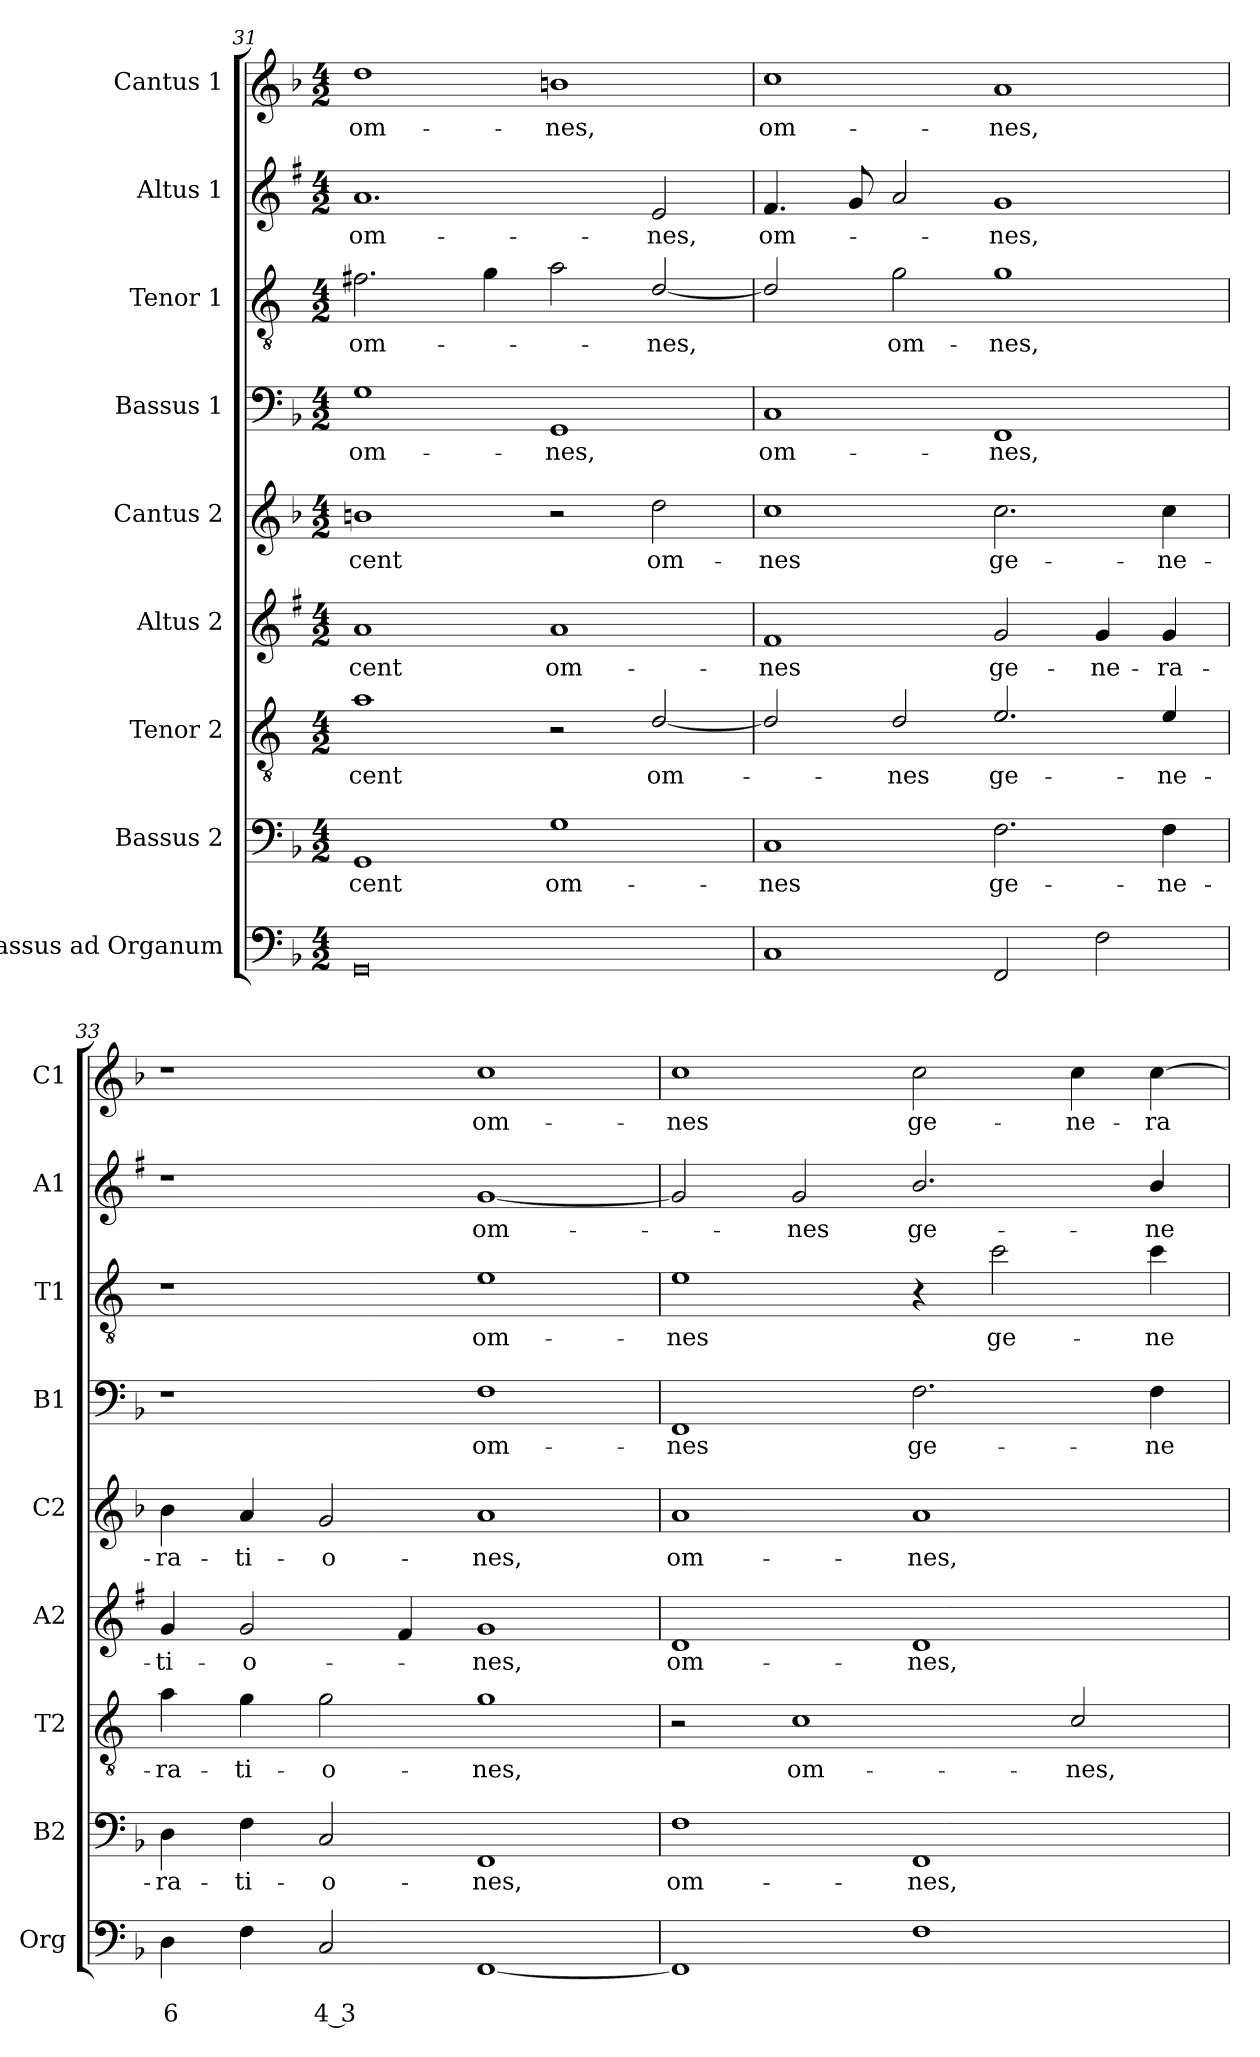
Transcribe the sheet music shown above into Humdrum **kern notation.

**kern	**text	**text	**kern	**text	**kern	**text	**kern	**text	**kern	**text	**kern	**text	**kern	**text	**kern	**text	**kern	**text
*part9	*part9	*part9	*part8	*part8	*part7	*part7	*part6	*part6	*part5	*part5	*part4	*part4	*part3	*part3	*part2	*part2	*part1	*part1
*staff9	*staff9	*staff9	*staff8	*staff8	*staff7	*staff7	*staff6	*staff6	*staff5	*staff5	*staff4	*staff4	*staff3	*staff3	*staff2	*staff2	*staff1	*staff1
*I"Bassus ad Organum	*	*	*I"Bassus 2	*	*I"Tenor 2	*	*I"Altus 2	*	*I"Cantus 2	*	*I"Bassus 1	*	*I"Tenor 1	*	*I"Altus 1	*	*I"Cantus 1	*
*I'Org	*	*	*I'B2	*	*I'T2	*	*I'A2	*	*I'C2	*	*I'B1	*	*I'T1	*	*I'A1	*	*I'C1	*
*clefF4	*	*	*clefF4	*	*clefGv2	*	*clefG2	*	*clefG2	*	*clefF4	*	*clefGv2	*	*clefG2	*	*clefG2	*
*	*	*	*	*	*ITrd4c7	*	*ITrd1c2	*	*	*	*	*	*ITrd4c7	*	*ITrd1c2	*	*	*
*k[b-]	*	*	*k[b-]	*	*k[b-]	*	*k[b-]	*	*k[b-]	*	*k[b-]	*	*k[b-]	*	*k[b-]	*	*k[b-]	*
*F:	*	*	*F:	*	*F:	*	*F:	*	*F:	*	*F:	*	*F:	*	*F:	*	*F:	*
*M4/2	*	*	*M4/2	*	*M4/2	*	*M4/2	*	*M4/2	*	*M4/2	*	*M4/2	*	*M4/2	*	*M4/2	*
=31	=31	=31	=31	=31	=31	=31	=31	=31	=31	=31	=31	=31	=31	=31	=31	=31	=31	=31
!	!	!	!	!LO:LY:b	!	!LO:LY:b	!	!LO:LY:b	!	!LO:LY:b	!	!LO:LY:b	!	!LO:LY:b	!	!LO:LY:b	!	!LO:LY:b
0GG	.	.	1GG	-cent	1d	-cent	1g	-cent	1bn	-cent	1G	om-	2.Bn\	om-	1.g	om-	1dd	om-
.	.	.	.	.	.	.	.	.	.	.	.	.	4c\	.	.	.	.	.
!	!	!	!	!LO:LY:b	!	!	!	!LO:LY:b	!	!	!	!LO:LY:b	!	!	!	!	!	!LO:LY:b
.	.	.	1G	om-	2r	.	1g	om-	2r	.	1GG	-nes,	2d\	.	.	.	1bn	-nes,
!	!	!	!	!	!	!LO:LY:b	!	!	!	!LO:LY:b	!	!	!	!LO:LY:b	!	!LO:LY:b	!	!
.	.	.	.	.	[2G/	om-	.	.	2dd\	om-	.	.	[2G/	-nes,	2d/	-nes,	.	.
=32	=32	=32	=32	=32	=32	=32	=32	=32	=32	=32	=32	=32	=32	=32	=32	=32	=32	=32
!	!	!	!	!LO:LY:b	!	!	!	!LO:LY:b	!	!LO:LY:b	!	!LO:LY:b	!	!	!	!LO:LY:b	!	!LO:LY:b
1C	.	.	1C	-nes	2G/]	.	1e	-nes	1cc	-nes	1C	om-	2G/]	.	4.e/	om-	1cc	om-
.	.	.	.	.	.	.	.	.	.	.	.	.	.	.	8f/	.	.	.
!	!	!	!	!	!	!LO:LY:b	!	!	!	!	!	!	!	!LO:LY:b	!	!	!	!
.	.	.	.	.	2G/	-nes	.	.	.	.	.	.	2c\	om-	2g/	.	.	.
!	!	!	!	!LO:LY:b	!	!LO:LY:b	!	!LO:LY:b	!	!LO:LY:b	!	!LO:LY:b	!	!LO:LY:b	!	!LO:LY:b	!	!LO:LY:b
2FF/	.	.	2.F\	ge-	2.A/	ge-	2f/	ge-	2.cc\	ge-	1FF	-nes,	1c	-nes,	1f	-nes,	1a	-nes,
!	!	!	!	!	!	!	!	!LO:LY:b	!	!	!	!	!	!	!	!	!	!
2F\	.	.	.	.	.	.	4f/	-ne-	.	.	.	.	.	.	.	.	.	.
!	!	!	!	!LO:LY:b	!	!LO:LY:b	!	!LO:LY:b	!	!LO:LY:b	!	!	!	!	!	!	!	!
.	.	.	4F\	-ne-	4A/	-ne-	4f/	-ra-	4cc\	-ne-	.	.	.	.	.	.	.	.
!!LO:LB:g=z
=33	=33	=33	=33	=33	=33	=33	=33	=33	=33	=33	=33	=33	=33	=33	=33	=33	=33	=33
!	!	!LO:LY:b	!	!LO:LY:b	!	!LO:LY:b	!	!LO:LY:b	!	!LO:LY:b	!	!	!	!	!	!	!	!
4D\	.	6	4D\	-ra-	4d\	-ra-	4f/	-ti-	4b-\	-ra-	1r	.	1r	.	1r	.	1r	.
!	!	!	!	!LO:LY:b	!	!LO:LY:b	!	!LO:LY:b	!	!LO:LY:b	!	!	!	!	!	!	!	!
4F\	.	.	4F\	-ti-	4c\	-ti-	2f/	-o-	4a/	-ti-	.	.	.	.	.	.	.	.
!	!	!LO:LY:b	!	!LO:LY:b	!	!LO:LY:b	!	!	!	!LO:LY:b	!	!	!	!	!	!	!	!
2C/	.	4 3	2C/	-o-	2c\	-o-	.	.	2g/	-o-	.	.	.	.	.	.	.	.
.	.	.	.	.	.	.	4e/	.	.	.	.	.	.	.	.	.	.	.
!	!	!	!	!LO:LY:b	!	!LO:LY:b	!	!LO:LY:b	!	!LO:LY:b	!	!LO:LY:b	!	!LO:LY:b	!	!LO:LY:b	!	!LO:LY:b
[1FF	.	.	1FF	-nes,	1c	-nes,	1f	-nes,	1a	-nes,	1F	om-	1A	om-	[1f	om-	1cc	om-
=34	=34	=34	=34	=34	=34	=34	=34	=34	=34	=34	=34	=34	=34	=34	=34	=34	=34	=34
!	!	!	!	!LO:LY:b	!	!	!	!LO:LY:b	!	!LO:LY:b	!	!LO:LY:b	!	!LO:LY:b	!	!	!	!LO:LY:b
1FF]	.	.	1F	om-	2r	.	1c	om-	1a	om-	1FF	-nes	1A	-nes	2f/]	.	1cc	-nes
!	!	!	!	!	!	!LO:LY:b	!	!	!	!	!	!	!	!	!	!LO:LY:b	!	!
.	.	.	.	.	1F	om-	.	.	.	.	.	.	.	.	2f/	-nes	.	.
!	!	!	!	!LO:LY:b	!	!	!	!LO:LY:b	!	!LO:LY:b	!	!LO:LY:b	!	!	!	!LO:LY:b	!	!LO:LY:b
1F	.	.	1FF	-nes,	.	.	1c	-nes,	1a	-nes,	2.F\	ge-	4r	.	2.a/	ge-	2cc\	ge-
!	!	!	!	!	!	!	!	!	!	!	!	!	!	!LO:LY:b	!	!	!	!
.	.	.	.	.	.	.	.	.	.	.	.	.	2f\	ge-	.	.	.	.
!	!	!	!	!	!	!LO:LY:b	!	!	!	!	!	!	!	!	!	!	!	!LO:LY:b
.	.	.	.	.	2F/	-nes,	.	.	.	.	.	.	.	.	.	.	4cc\	-ne-
!	!	!	!	!	!	!	!	!	!	!	!	!LO:LY:b	!	!LO:LY:b	!	!LO:LY:b	!	!LO:LY:b
.	.	.	.	.	.	.	.	.	.	.	4F\	-ne-	4f\	-ne-	4a/	-ne-	[4cc\	-ra-
=	=	=	=	=	=	=	=	=	=	=	=	=	=	=	=	=	=	=
*-	*-	*-	*-	*-	*-	*-	*-	*-	*-	*-	*-	*-	*-	*-	*-	*-	*-	*-
